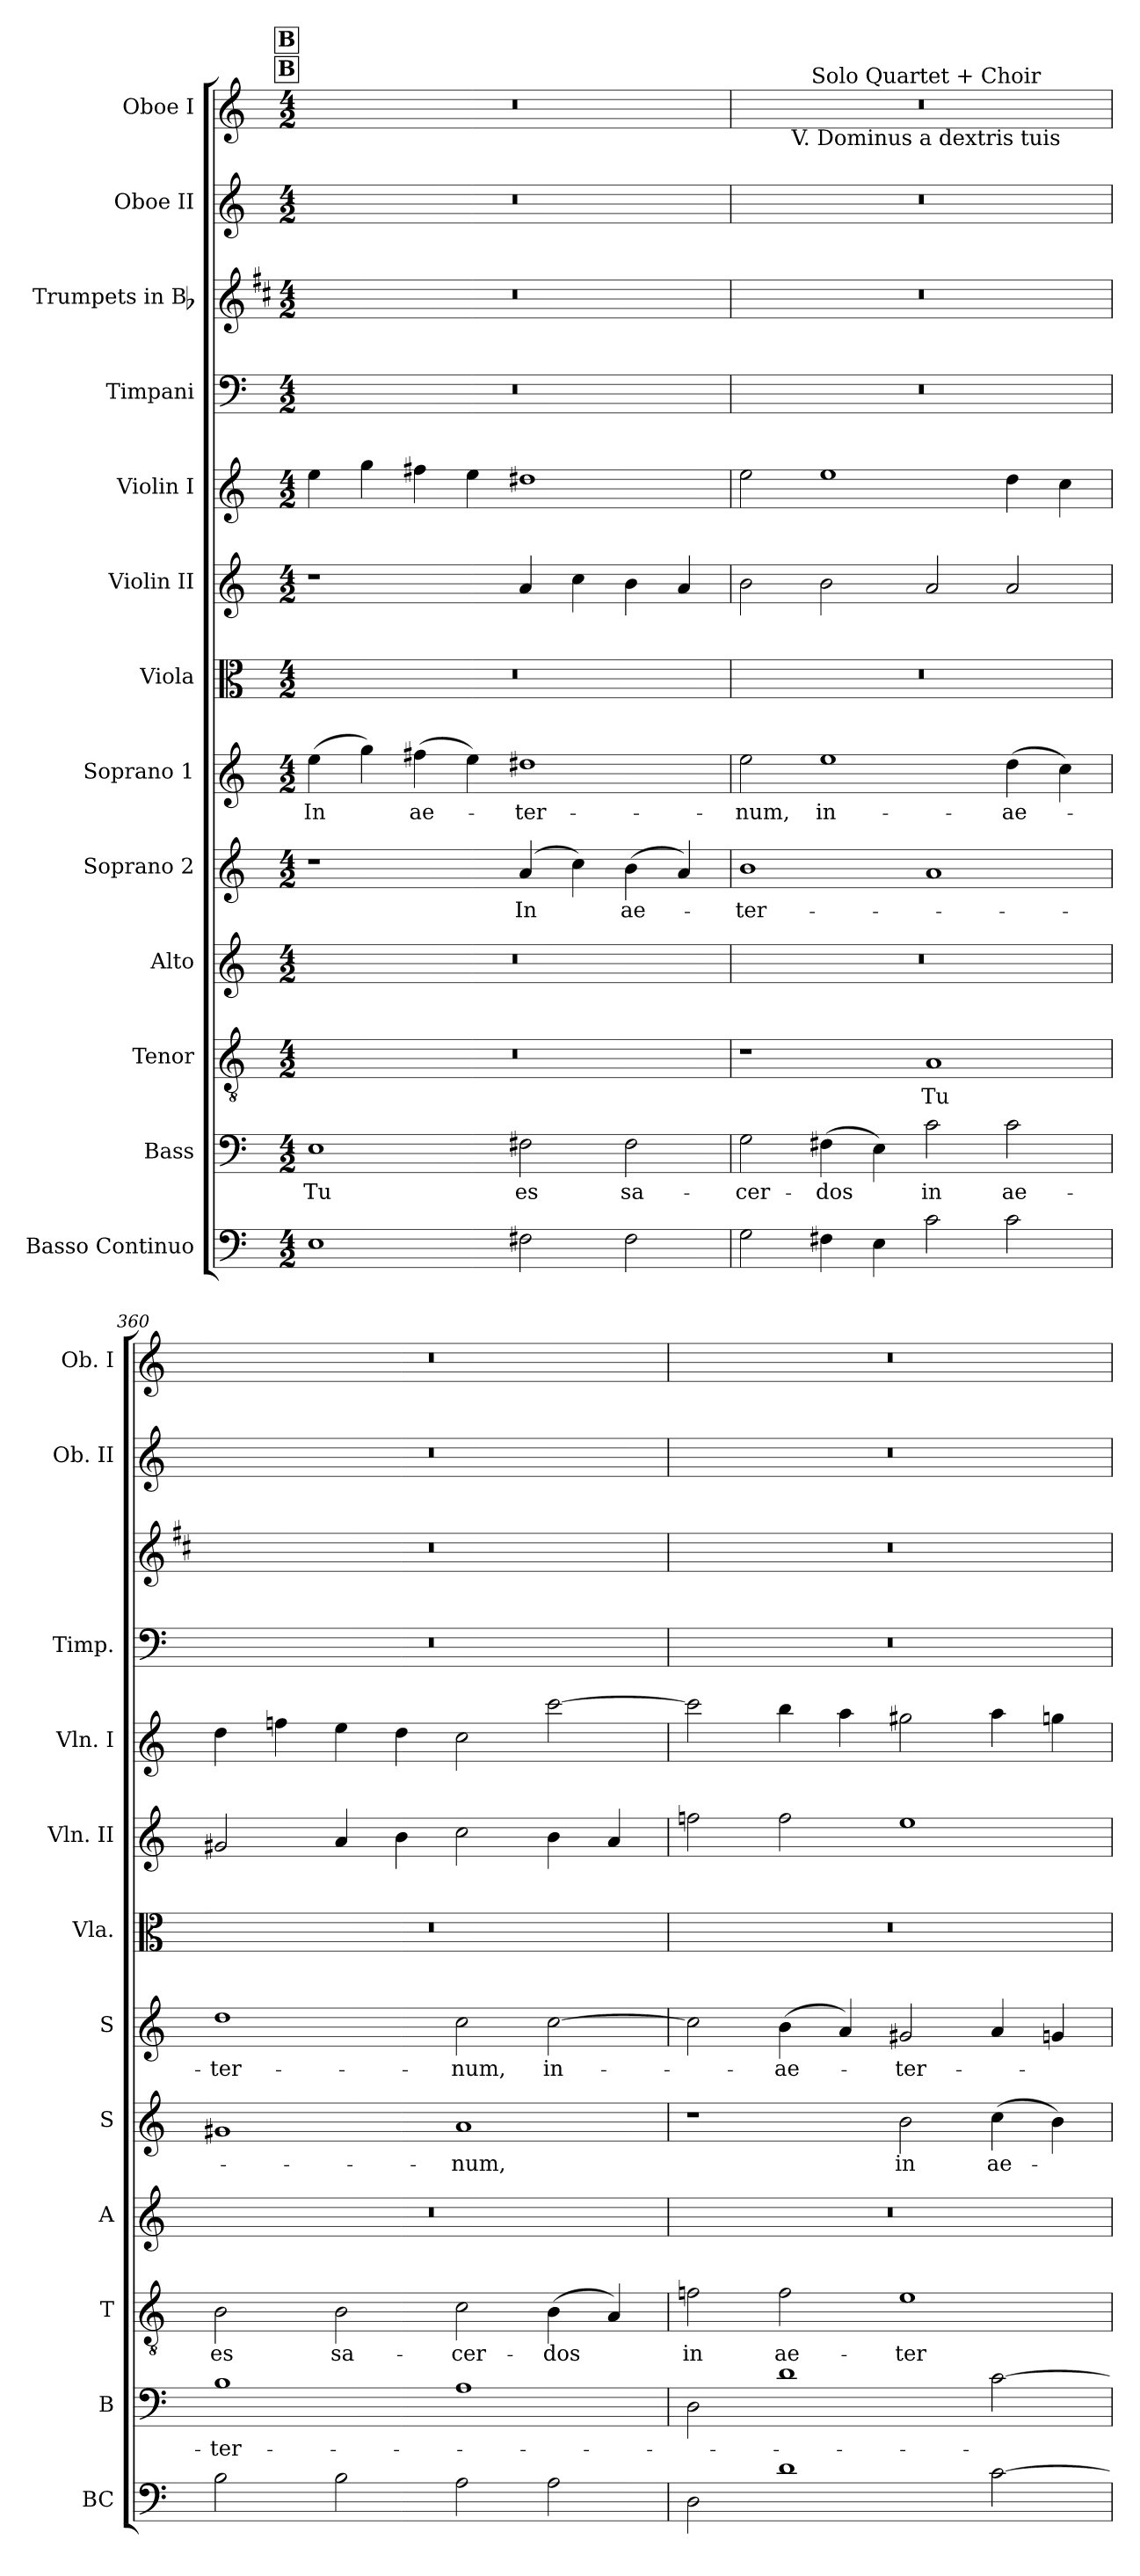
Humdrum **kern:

**kern	**kern	**text	**kern	**text	**kern	**kern	**text	**kern	**text	**kern	**kern	**kern	**kern	**kern	**kern	**kern
*part13	*part12	*part12	*part11	*part11	*part10	*part9	*part9	*part8	*part8	*part7	*part6	*part5	*part4	*part3	*part2	*part1
*staff13	*staff12	*staff12	*staff11	*staff11	*staff10	*staff9	*staff9	*staff8	*staff8	*staff7	*staff6	*staff5	*staff4	*staff3	*staff2	*staff1
*I"Basso Continuo	*I"Bass	*	*I"Tenor	*	*I"Alto	*I"Soprano 2	*	*I"Soprano 1	*	*I"Viola	*I"Violin II	*I"Violin I	*I"Timpani	*I"Trumpets in Bb	*I"Oboe II	*I"Oboe I
*I'BC	*I'B	*	*I'T	*	*I'A	*I'S	*	*I'S	*	*I'Vla.	*I'Vln. II	*I'Vln. I	*I'Timp.	*	*I'Ob. II	*I'Ob. I
*clefF4	*clefF4	*	*clefGv2	*	*clefG2	*clefG2	*	*clefG2	*	*clefC3	*clefG2	*clefG2	*clefF4	*clefG2	*clefG2	*clefG2
*	*	*	*	*	*	*	*	*	*	*	*	*	*	*ITrd1c2	*	*
*k[]	*k[]	*	*k[]	*	*k[]	*k[]	*	*k[]	*	*k[]	*k[]	*k[]	*k[]	*k[]	*k[]	*k[]
*C:	*C:	*	*C:	*	*C:	*C:	*	*C:	*	*C:	*C:	*C:	*C:	*C:	*C:	*C:
*M4/2	*M4/2	*	*M4/2	*	*M4/2	*M4/2	*	*M4/2	*	*M4/2	*M4/2	*M4/2	*M4/2	*M4/2	*M4/2	*M4/2
!!LO:REH:place=s1:b:B:fs=14:t=B
!!LO:REH:place=s1:a:B:fs=14:t=B
=358	=358	=358	=358	=358	=358	=358	=358	=358	=358	=358	=358	=358	=358	=358	=358	=358
!	!	!LO:LY:b	!	!	!	!	!	!	!LO:LY:b	!	!	!	!	!	!	!
1E	1E	Tu	0r	.	0r	1r	.	(4ee\	In	0r	1r	4ee\	0r	0r	0r	0r
.	.	.	.	.	.	.	.	4gg\)	.	.	.	4gg\	.	.	.	.
!	!	!	!	!	!	!	!	!	!LO:LY:b	!	!	!	!	!	!	!
.	.	.	.	.	.	.	.	(4ff#X\	ae-	.	.	4ff#X\	.	.	.	.
.	.	.	.	.	.	.	.	4ee\)	.	.	.	4ee\	.	.	.	.
!	!	!LO:LY:b	!	!	!	!	!LO:LY:b	!	!LO:LY:b	!	!	!	!	!	!	!
2F#X\	2F#X\	es	.	.	.	(4a/	In	1dd#X	-ter-	.	4a/	1dd#X	.	.	.	.
.	.	.	.	.	.	4cc\)	.	.	.	.	4cc\	.	.	.	.	.
!	!	!LO:LY:b	!	!	!	!	!LO:LY:b	!	!	!	!	!	!	!	!	!
2F#\	2F#\	sa-	.	.	.	(4b\	ae-	.	.	.	4b\	.	.	.	.	.
.	.	.	.	.	.	4a/)	.	.	.	.	4a/	.	.	.	.	.
=359	=359	=359	=359	=359	=359	=359	=359	=359	=359	=359	=359	=359	=359	=359	=359	=359
!	!	!LO:LY:b	!	!	!	!	!LO:LY:b	!	!LO:LY:b	!	!	!	!	!	!	!
*	*	*	*	*	*	*	*	*	*	*	*	*	*	*	*	*^
2G\	2G\	-cer-	1r	.	0r	1b	-ter-	2ee\	-num,	0r	2b\	2ee\	0r	0r	0r	0r	1ryy
!	!	!LO:LY:b	!	!	!	!	!	!	!LO:LY:b	!	!	!	!	!	!	!	!
4F#X\	(4F#X\	-dos	.	.	.	.	.	1ee	in-	.	2b\	1ee	.	.	.	.	.
4E\	4E\)	.	.	.	.	.	.	.	.	.	.	.	.	.	.	.	.
!	!	!	!	!	!	!	!	!	!	!	!	!	!	!	!	!	!LO:TX:b:cj:t=V. Dominus a dextris tuis
!	!	!	!	!	!	!	!	!	!	!	!	!	!	!	!	!	!LO:TX:cj:t=Solo Quartet + Choir
!	!	!LO:LY:b	!	!LO:LY:b	!	!	!	!	!	!	!	!	!	!	!	!	!
2c\	2c\	in	1A	Tu	.	1a	.	.	.	.	2a/	.	.	.	.	.	1ryy
!	!	!LO:LY:b	!	!	!	!	!	!	!LO:LY:b	!	!	!	!	!	!	!	!
2c\	2c\	ae-	.	.	.	.	.	(4dd\	-ae-	.	2a/	4dd\	.	.	.	.	.
.	.	.	.	.	.	.	.	4cc\)	.	.	.	4cc\	.	.	.	.	.
=360	=360	=360	=360	=360	=360	=360	=360	=360	=360	=360	=360	=360	=360	=360	=360	=360	=360
!	!	!LO:LY:b	!	!LO:LY:b	!	!	!	!	!LO:LY:b	!	!	!	!	!	!	!	!
*	*	*	*	*	*	*	*	*	*	*	*	*	*	*	*	*v	*v
2B\	1B	-ter-	2B\	es	0r	1g#X	.	1dd	-ter-	0r	2g#X/	4dd\	0r	0r	0r	0r
.	.	.	.	.	.	.	.	.	.	.	.	4ffn\	.	.	.	.
!	!	!	!	!LO:LY:b	!	!	!	!	!	!	!	!	!	!	!	!
2B\	.	.	2B\	sa-	.	.	.	.	.	.	4a/	4ee\	.	.	.	.
.	.	.	.	.	.	.	.	.	.	.	4b\	4dd\	.	.	.	.
!	!	!	!	!LO:LY:b	!	!	!LO:LY:b	!	!LO:LY:b	!	!	!	!	!	!	!
2A\	1A	.	2c\	-cer-	.	1a	-num,	2cc\	-num,	.	2cc\	2cc\	.	.	.	.
!	!	!	!	!LO:LY:b	!	!	!	!	!LO:LY:b	!	!	!	!	!	!	!
2A\	.	.	(4B\	-dos	.	.	.	[2cc\	in-	.	4b\	[2ccc\	.	.	.	.
.	.	.	4A/)	.	.	.	.	.	.	.	4a/	.	.	.	.	.
=361	=361	=361	=361	=361	=361	=361	=361	=361	=361	=361	=361	=361	=361	=361	=361	=361
!	!	!	!	!LO:LY:b	!	!	!	!	!	!	!	!	!	!	!	!
2D\	2D\	.	2fn\	in	0r	1r	.	2cc\]	.	0r	2ffn\	2ccc\]	0r	0r	0r	0r
!	!	!	!	!LO:LY:b	!	!	!	!	!LO:LY:b	!	!	!	!	!	!	!
1d	1d	.	2f\	ae-	.	.	.	(4b\	-ae-	.	2ff\	4bb\	.	.	.	.
.	.	.	.	.	.	.	.	4a/)	.	.	.	4aa\	.	.	.	.
!	!	!	!	!LO:LY:b	!	!	!LO:LY:b	!	!LO:LY:b	!	!	!	!	!	!	!
.	.	.	1e	-ter-	.	2b\	in	2g#X/	-ter-	.	1ee	2gg#X\	.	.	.	.
!	!	!	!	!	!	!	!LO:LY:b	!	!	!	!	!	!	!	!	!
[2c\	[2c\	.	.	.	.	(4cc\	ae-	4a/	.	.	.	4aa\	.	.	.	.
.	.	.	.	.	.	4b\)	.	4gn/	.	.	.	4ggn\	.	.	.	.
=	=	=	=	=	=	=	=	=	=	=	=	=	=	=	=	=
*-	*-	*-	*-	*-	*-	*-	*-	*-	*-	*-	*-	*-	*-	*-	*-	*-
